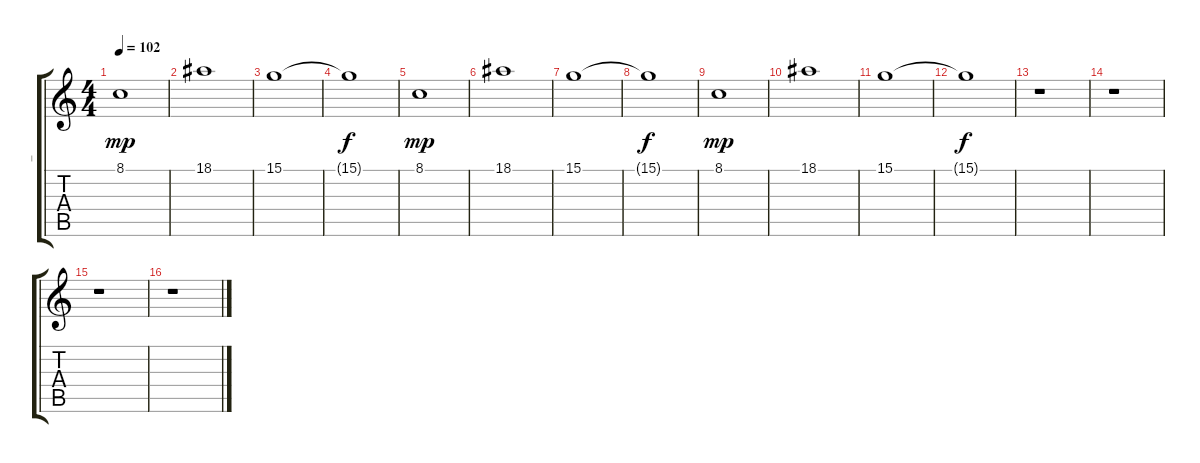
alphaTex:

\track ("_" "_") {instrument pad2warm}
\staff {score tabs}
\tuning (E4 B3 G3 D3 A2 E2) {hide}
\ts (4 4)
\tempo 102
\clef g2
\ks c
8.1.1{dy mp} |
18.1.1 |
15.1.1 |
15.1{t}.1{dy f} |
8.1.1{dy mp} |
18.1.1 |
15.1.1 |
15.1{t}.1{dy f} |
8.1.1{dy mp} |
18.1.1 |
15.1.1 |
15.1{t}.1{dy f} |
r.1 |
r.1 |
r.1 |
r.1
